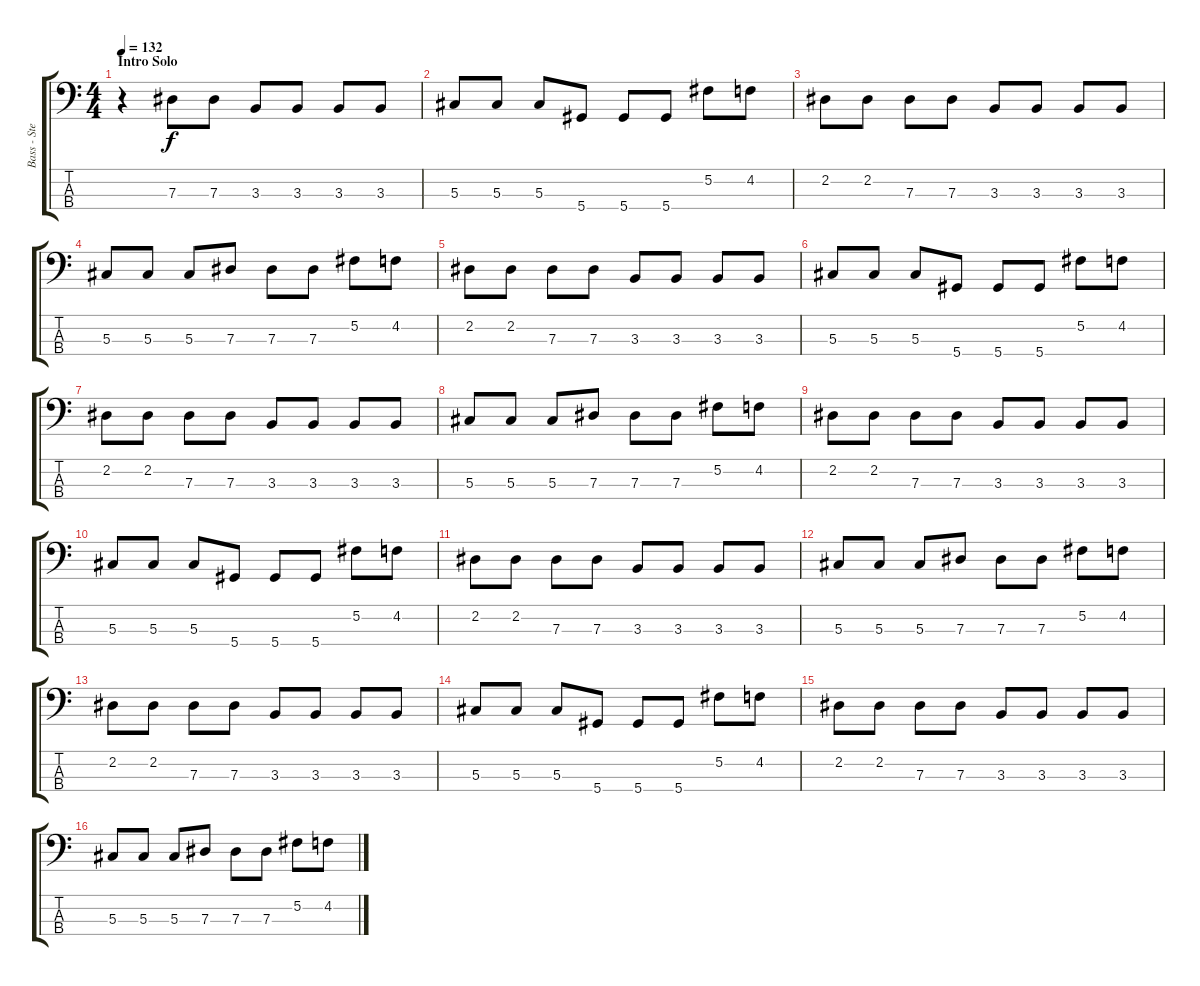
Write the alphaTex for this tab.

\track ("Bass - Steve Dawson" "Bass - Ste") {instrument electricbassfinger}
\staff {score tabs}
\tuning (Gb2 Db2 Ab1 Eb1) {hide}
\ts (4 4)
\section ("" "Intro Solo")
\tempo 132
\clef f4
\ks c
r.4{dy f instrument electricbassfinger} 7.3.8 7.3.8 3.3.8 3.3.8 3.3.8 3.3.8 |
5.3.8 5.3.8 5.3.8 5.4.8 5.4.8 5.4.8 5.2.8 4.2.8 |
2.2.8 2.2.8 7.3.8 7.3.8 3.3.8 3.3.8 3.3.8 3.3.8 |
5.3.8 5.3.8 5.3.8 7.3.8 7.3.8 7.3.8 5.2.8 4.2.8 |
2.2.8 2.2.8 7.3.8 7.3.8 3.3.8 3.3.8 3.3.8 3.3.8 |
5.3.8 5.3.8 5.3.8 5.4.8 5.4.8 5.4.8 5.2.8 4.2.8 |
2.2.8 2.2.8 7.3.8 7.3.8 3.3.8 3.3.8 3.3.8 3.3.8 |
5.3.8 5.3.8 5.3.8 7.3.8 7.3.8 7.3.8 5.2.8 4.2.8 |
2.2.8 2.2.8 7.3.8 7.3.8 3.3.8 3.3.8 3.3.8 3.3.8 |
5.3.8 5.3.8 5.3.8 5.4.8 5.4.8 5.4.8 5.2.8 4.2.8 |
2.2.8 2.2.8 7.3.8 7.3.8 3.3.8 3.3.8 3.3.8 3.3.8 |
5.3.8 5.3.8 5.3.8 7.3.8 7.3.8 7.3.8 5.2.8 4.2.8 |
2.2.8 2.2.8 7.3.8 7.3.8 3.3.8 3.3.8 3.3.8 3.3.8 |
5.3.8 5.3.8 5.3.8 5.4.8 5.4.8 5.4.8 5.2.8 4.2.8 |
2.2.8 2.2.8 7.3.8 7.3.8 3.3.8 3.3.8 3.3.8 3.3.8 |
5.3.8 5.3.8 5.3.8 7.3.8 7.3.8 7.3.8 5.2.8 4.2.8
